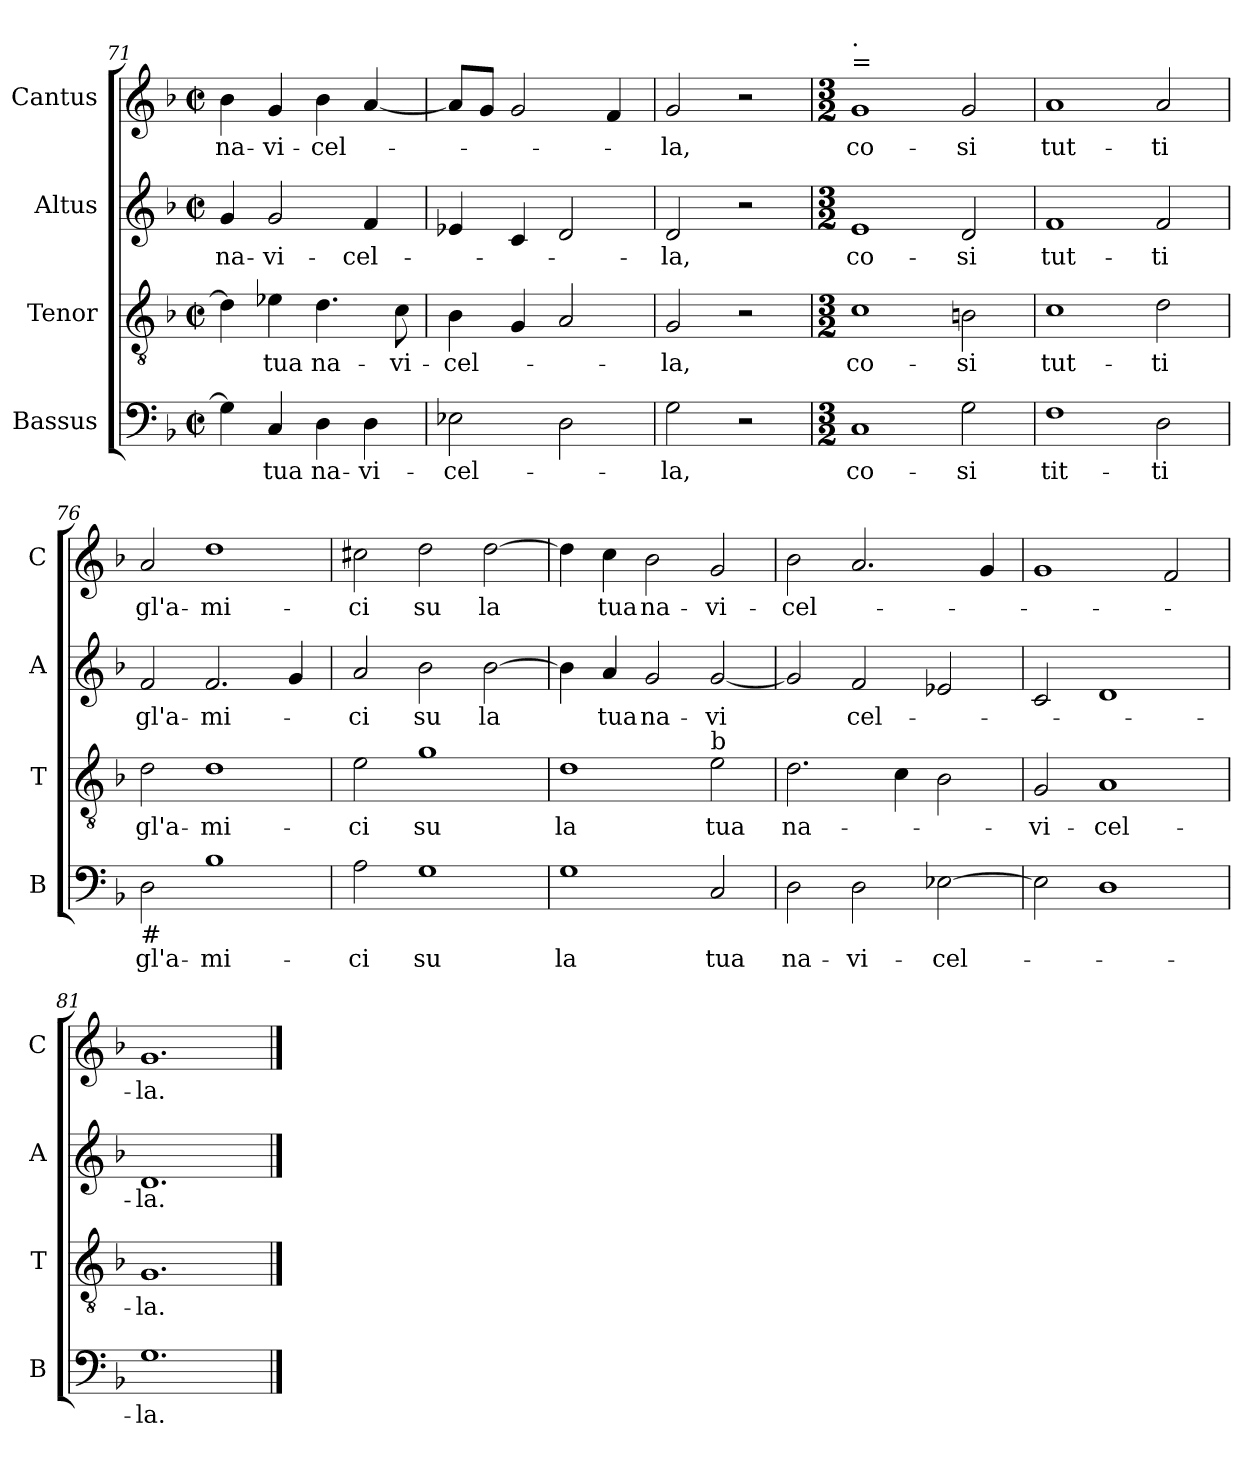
**kern	**text	**kern	**text	**kern	**text	**kern	**text
*part4	*part4	*part3	*part3	*part2	*part2	*part1	*part1
*staff4	*staff4	*staff3	*staff3	*staff2	*staff2	*staff1	*staff1
*I"Bassus	*	*I"Tenor	*	*I"Altus	*	*I"Cantus	*
*I'B	*	*I'T	*	*I'A	*	*I'C	*
!!LO:LB:g=z
*clefF4	*	*clefGv2	*	*clefG2	*	*clefG2	*
*k[b-]	*	*k[b-]	*	*k[b-]	*	*k[b-]	*
*F:	*	*F:	*	*F:	*	*F:	*
*M2/2	*	*M2/2	*	*M2/2	*	*M2/2	*
*met(c|)	*	*met(c|)	*	*met(c|)	*	*met(c|)	*
=71	=71	=71	=71	=71	=71	=71	=71
!	!	!	!	!	!LO:LY:b	!	!LO:LY:b
4G\]	.	4d\]	.	4g/	na-	4b-\	na-
!	!LO:LY:b	!	!LO:LY:b	!	!LO:LY:b	!	!LO:LY:b
4C/	tua	4e-X\	tua	2g/	-vi-	4g/	-vi-
!	!LO:LY:b	!	!LO:LY:b	!	!	!	!LO:LY:b
4D\	na-	4.d\	na-	.	.	4b-\	-cel-
!	!LO:LY:b	!	!	!	!LO:LY:b	!	!
4D\	-vi-	.	.	4f/	-cel-	[4a/	.
!	!	!	!LO:LY:b	!	!	!	!
.	.	8c\	-vi-	.	.	.	.
=72	=72	=72	=72	=72	=72	=72	=72
!	!LO:LY:b	!	!LO:LY:b	!	!	!	!
2E-X\	-cel-	4B-\	-cel-	4e-X/	.	8a/L]	.
.	.	.	.	.	.	8g/J	.
.	.	4G/	.	4c/	.	2g/	.
2D\	.	2A/	.	2d/	.	.	.
.	.	.	.	.	.	4f/	.
=73	=73	=73	=73	=73	=73	=73	=73
!	!LO:LY:b	!	!LO:LY:b	!	!LO:LY:b	!	!LO:LY:b
2G\	-la,	2G/	-la,	2d/	-la,	2g/	-la,
2r	.	2r	.	2r	.	2r	.
=74	=74	=74	=74	=74	=74	=74	=74
*M3/2	*	*M3/2	*	*M3/2	*	*M3/2	*
!	!	!	!	!	!	!LO:TX:a:t==	!
!	!	!	!	!	!	!LO:TX:t=.	!
!	!LO:LY:b	!	!LO:LY:b	!	!LO:LY:b	!	!LO:LY:b
1C	co-	1c	co-	1e	co-	1g	co-
!	!LO:LY:b	!	!LO:LY:b	!	!LO:LY:b	!	!LO:LY:b
2G\	-si	2Bn\	-si	2d/	-si	2g/	-si
=75	=75	=75	=75	=75	=75	=75	=75
!	!LO:LY:b	!	!LO:LY:b	!	!LO:LY:b	!	!LO:LY:b
1F	tit-	1c	tut-	1f	tut-	1a	tut-
!	!LO:LY:b	!	!LO:LY:b	!	!LO:LY:b	!	!LO:LY:b
2D\	-ti	2d\	-ti	2f/	-ti	2a/	-ti
=76	=76	=76	=76	=76	=76	=76	=76
!LO:TX:b:t=#	!	!	!	!	!	!	!
!	!LO:LY:b	!	!LO:LY:b	!	!LO:LY:b	!	!LO:LY:b
2D\	gl'a-	2d\	gl'a-	2f/	gl'a-	2a/	gl'a-
!	!LO:LY:b	!	!LO:LY:b	!	!LO:LY:b	!	!LO:LY:b
1B-	-mi-	1d	-mi-	2.f/	-mi-	1dd	-mi-
.	.	.	.	4g/	.	.	.
!!LO:LB:g=z
=77	=77	=77	=77	=77	=77	=77	=77
!	!LO:LY:b	!	!LO:LY:b	!	!LO:LY:b	!	!LO:LY:b
2A\	-ci	2e\	-ci	2a/	-ci	2cc#X\	-ci
!	!LO:LY:b	!	!LO:LY:b	!	!LO:LY:b	!	!LO:LY:b
1G	su	1g	su	2b-\	su	2dd\	su
!	!	!	!	!	!LO:LY:b	!	!LO:LY:b
.	.	.	.	[2b-\	la	[2dd\	la
=78	=78	=78	=78	=78	=78	=78	=78
!	!LO:LY:b	!	!LO:LY:b	!	!	!	!
1G	la	1d	la	4b-\]	.	4dd\]	.
!	!	!	!	!	!LO:LY:b	!	!LO:LY:b
.	.	.	.	4a/	tua	4cc\	tua
!	!	!	!	!	!LO:LY:b	!	!LO:LY:b
.	.	.	.	2g/	na-	2b-\	na-
!	!	!LO:TX:a:t=b	!	!	!	!	!
!	!LO:LY:b	!	!LO:LY:b	!	!LO:LY:b	!	!LO:LY:b
2C/	tua	2e\	tua	[2g/	-vi	2g/	-vi-
=79	=79	=79	=79	=79	=79	=79	=79
!	!LO:LY:b	!	!LO:LY:b	!	!	!	!LO:LY:b
2D\	na-	2.d\	na-	2g/]	.	2b-\	-cel-
!	!LO:LY:b	!	!	!	!LO:LY:b	!	!
2D\	-vi-	.	.	2f/	cel-	2.a/	.
.	.	4c\	.	.	.	.	.
!	!LO:LY:b	!	!	!	!	!	!
[2E-X\	-cel-	2B-\	.	2e-X/	.	.	.
.	.	.	.	.	.	4g/	.
=80	=80	=80	=80	=80	=80	=80	=80
!	!	!	!LO:LY:b	!	!	!	!
2E-\]	.	2G/	-vi-	2c/	.	1g	.
!	!	!	!LO:LY:b	!	!	!	!
1D	.	1A	-cel-	1d	.	.	.
.	.	.	.	.	.	2f/	.
=81	=81	=81	=81	=81	=81	=81	=81
!	!LO:LY:b	!	!LO:LY:b	!	!LO:LY:b	!	!LO:LY:b
1.G	-la.	1.G	-la.	1.d	-la.	1.g	-la.
==	==	==	==	==	==	==	==
*-	*-	*-	*-	*-	*-	*-	*-
